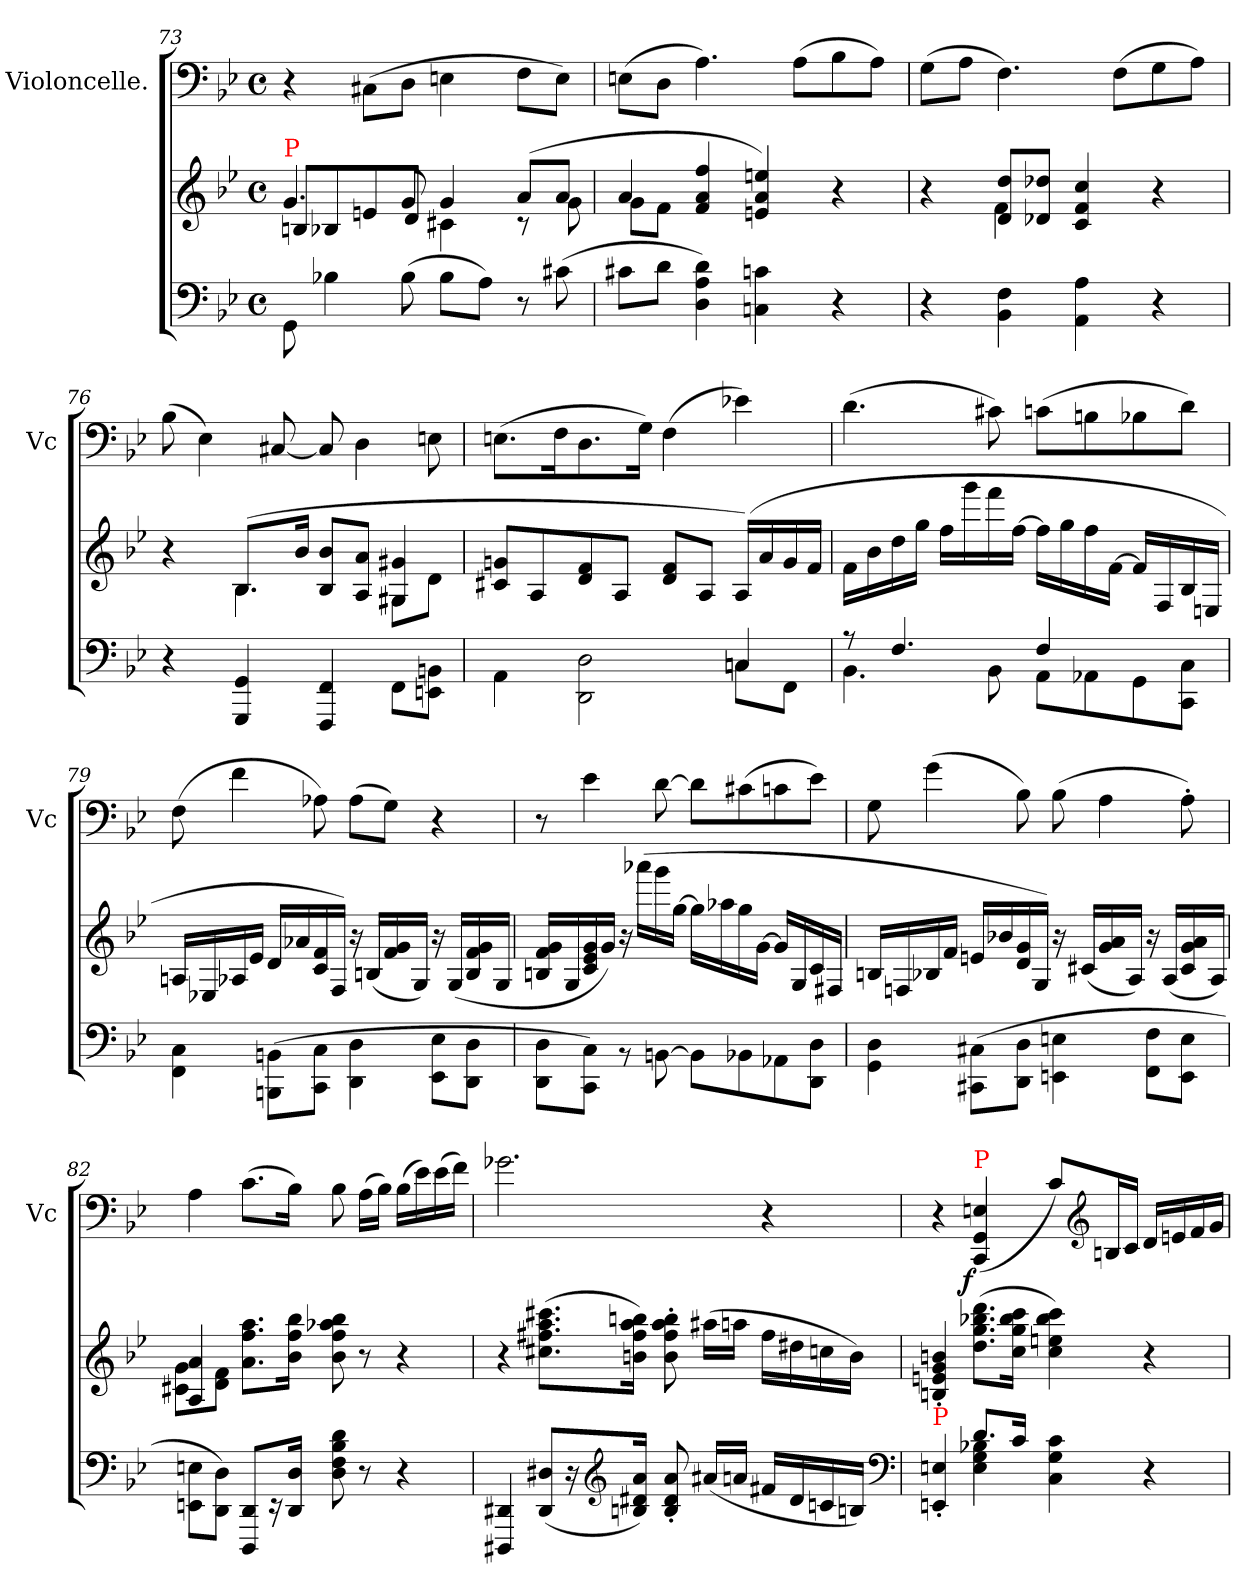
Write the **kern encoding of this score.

**kern	**kern	**kern	**dynam
*part2	*part2	*part1	*part1
*staff3	*staff2	*staff1	*staff1
*	*	*I"Violoncelle.	*
*	*	*I'Vc	*
*clefF4	*clefG2	*clefF4	*
*k[b-e-]	*k[b-e-]	*k[b-e-]	*
*M4/4	*M4/4	*M4/4	*
*met(c)	*met(c)	*met(c)	*
=73	=73	=73	=73
*	*^	*	*
!	!LO:TX:a:color=red:t=P	!	!	!
8GG\	4.g	8Bn/L	4r	.
4B-X	.	8B-X/	.	.
.	.	8en\	(>8C#X!\L	.
(8B-	8g	8d\J	8D!J	.
8B-L	4g	4c#X	4En!	.
8AJ)	.	.	.	.
8r	(>8aL	8rc	8F!L	.
(>8c#X	8aJ	8g	8E!J)	.
=74	=74	=74	=74	=74
8c#XL	4a	8gL	(>8En!L	.
8dJ	.	8fJ	8D!J	.
4d 4A 4D)	4ff/ 4a/ 4f/	4ryy	4.A!)	.
4cn 4Cn	4een/ 4a/ 4en/)	2ryy	.	.
.	.	.	(>8A!L	.
4r	4r	.	8B-!	.
.	.	.	8A!J)	.
=75	=75	=75	=75	=75
4r	4r	4ryy	(>8G!L	.
.	.	.	8A!J	.
4F 4BB-	8dd 8dL	4f	4.F!)	.
.	8dd-X 8d-XJ	.	.	.
4A 4AA	4cc/ 4f/ 4c/	4ryy	.	.
.	.	.	(>8F!L	.
4r	4r	4ryy	8G!	.
.	.	.	8A!J)	.
=76	=76	=76	=76	=76
4r	4r	4ryy	(>8B-!	.
.	.	.	4E-!)	.
4GG 4GGG	(>8.B-L	4.B-	.	.
.	.	.	[8C#X!	.
.	16b-Jk	.	.	.
4FF 4FFF	8b- 8B-L	.	8C#!]	.
.	8a/ 8A/J	8ryy	4D!	.
8FF\L	4g#X/ 4G#X/	8G#XL	.	.
8BBn\ 8EEn\J	.	8d\J	8En!	.
*	*v	*v	*	*
=77	=77	=77	=77
*^	*	*	*
4AA\	2ryy	8gn 8c#XL	(>8.En!L	.
.	.	8A/	.	.
.	.	.	16F!k	.
2D\ 2DD\	.	8f 8d	8.D!	.
.	.	8A/J	.	.
.	.	.	16G!Jk)	.
.	4ryy	8f 8dL	(>4F!	.
.	.	8A/J	.	.
4Cn	8CnL	(>16A/LL)	4e-X!)	.
.	.	16a	.	.
.	8FFJ	16g	.	.
.	.	16fJJ	.	.
=78	=78	=78	=78	=78
8rA	4.BB-	16fLL	(>4.d!	.
.	.	16b-	.	.
4.F	.	16dd	.	.
.	.	16ggJJ	.	.
.	.	16ffLL	.	.
.	.	16ggg	.	.
.	8BB-	16fff	8c#X!)	.
.	.	[16ffJJ	.	.
4F	8AAL	16ffLL]	(>8cn!L	.
.	.	16gg	.	.
.	8AA-X	16ff	8Bn!	.
.	.	[16fJJ	.	.
4ryy	8GG	16fLL]	8B-X!	.
.	.	16F/	.	.
.	8C 8CCJ	16B-/	8d!J)	.
.	.	16En/JJ	.	.
*v	*v	*	*	*
=79	=79	=79	=79
4C\ 4FF\	16An/LL	(>8F!	.
.	16E-X	.	.
.	16A-X	4f!	.
.	16e-JJ	.	.
(<8BBn 8BBBnL	16dLL	.	.
.	16a-X	.	.
8C\ 8CC\J	16f 16c	8A-X!)	.
.	16F/JJ)	.	.
4D\ 4DD\	16r	(>8A-!L	.
.	(>16BnLL	.	.
.	16g 16f	8G!J)	.
.	16G/JJ)	.	.
8E-\ 8EE-\L	16r	4r	.
.	(>16G/LL	.	.
8D\ 8DD\J	16g 16f 16B	.	.
.	16G/JJ	.	.
=80	=80	=80	=80
8D\ 8DD\L	16g 16f 16BnLL	8r	.
.	16G/	.	.
8C 8CCJ)	16g 16e- 16c	4e-!	.
.	16gJJ)	.	.
8rBB	16r	.	.
.	(>16aaa-XLL	.	.
[8BBn\	16ggg	[8d!	.
.	[16ggJJ	.	.
8BBL]	16ggLL]	8d!L]	.
.	16aa-X	.	.
8BB-X	16gg	(>8c#X!	.
.	[16gJJ	.	.
8AA-	16gLL]	8cn!	.
.	16G/	.	.
8D\ 8DD\J	16c/	8e-!J)	.
.	16F#XJJ	.	.
=81	=81	=81	=81
4D\ 4GG\	16Bn/LL	8G!	.
.	16Fn/	.	.
.	16B-X	(>4g!	.
.	16fJJ	.	.
(<8C#X\ 8CC#X\L	16enLL	.	.
.	16b-X	.	.
8D 8DDJ	16g 16d	8B-!)	.
.	16G/JJ)	.	.
4En\ 4EEn\	16r	(>8B-!	.
.	(>16c#XLL	.	.
.	16a 16g	4A!	.
.	16A/JJ)	.	.
8F\ 8FF\L	16r	.	.
.	(>16A/LL	.	.
8E 8EEJ	16a 16g 16c#	8A'>!)	.
.	16A/JJ)	.	.
=82	=82	=82	=82
*	*^	*	*
8En\ 8EEn\L	4a/ 4A/	8g 8c#XL	4A!	.
8D\ 8DD\J)	.	8f 8dJ	.	.
8DD 8DDDL	8.aa\ 8.ff\ 8.a\L	4ryy	(>8.c!L	.
16r	.	.	.	.
16D 16DDJk	16bb- 16ff 16b-Jk	.	16B-!Jk)	.
8d 8B- 8F 8D	2ryy	8bb- 8aa-X 8ff 8b-	8B-!	.
8r	.	8r	(>16A!LL	.
.	.	.	16B-!JJ)	.
4r	.	4r	(>16B-!LL	.
.	.	.	16e-!)	.
.	.	.	(>16e-!	.
.	.	.	16f!JJ)	.
*	*v	*v	*	*
=83	=83	=83	=83
4DD#X 4DDD#X	4r	2.g-X!	.
(<8D#X 8DD#L	(>8.ccc#X 8.aa 8.ff#X 8.cc#XL	.	.
16r	.	.	.
*clefG2	*	*	*
16a 16d#X 16BnJk)	16bbn 16aa 16ff# 16bnJk)	.	.
8a'< 8d#'< 8B'<	8bb'> 8aa'> 8ff#'> 8b'>	.	.
(<16a#XLL	(>16aa#XLL	.	.
16anJJ	16aanJJ	.	.
16f#XLL	16ff#LL	4r	.
16d#	16dd#X	.	.
16cn	16ccn	.	.
16BnJJ)	16bJJ)	.	.
*clefF4	*	*	*
=84	=84	=84	=84
*^	*	*	*
!LO:TX:a:color=red:t=P	!	!	!	!
4En'< 4EEn'<	4ryy	4bn'< 4g'< 4en'< 4Bn'<	4r	.
!	!	!	!LO:TX:a:color=red:t=P	!
!	!	!	!	!LO:DY:rj
8.dL	4B-X 4G 4E	(>8.ddd 8.bb-X 8.gg 8.ddL	(<4En! 4GG! 4CC!	f
16cJk	.	16ccc 16bb- 16gg 16ccJk	.	.
2ryy	4c 4G 4C	4ccc 4bb- 4een 4cc)	8c!L)	.
*	*	*	*clefG2	*
.	.	.	16Bn!L	.
.	.	.	16c!JJ	.
.	4r	4r	16d!LL	.
.	.	.	16en!	.
.	.	.	16f!	.
.	.	.	16g!JJ	.
*v	*v	*	*	*
=	=	=	=
*-	*-	*-	*-
